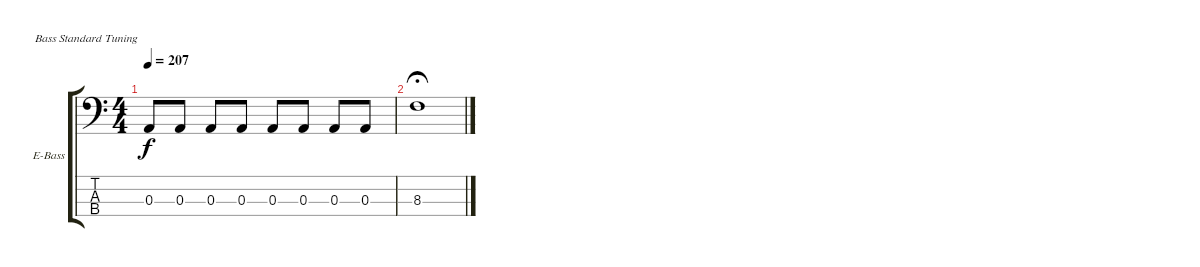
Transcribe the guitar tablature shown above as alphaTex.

\defaultSystemsLayout 4
\bracketExtendMode groupsimilarinstruments
\firstSystemTrackNameOrientation horizontal
\otherSystemsTrackNameOrientation horizontal
\track ("Bass" "E-Bass") {instrument electricbassfinger}
\staff {score tabs}
\tuning (G2 D2 A1 E1)
\ts (4 4)
\tempo 207
\clef f4
\ks c
0.3.8{dy f} 0.3.8 0.3.8 0.3.8 0.3.8 0.3.8 0.3.8 0.3.8 |
8.3.1{fermata (medium 1)}
